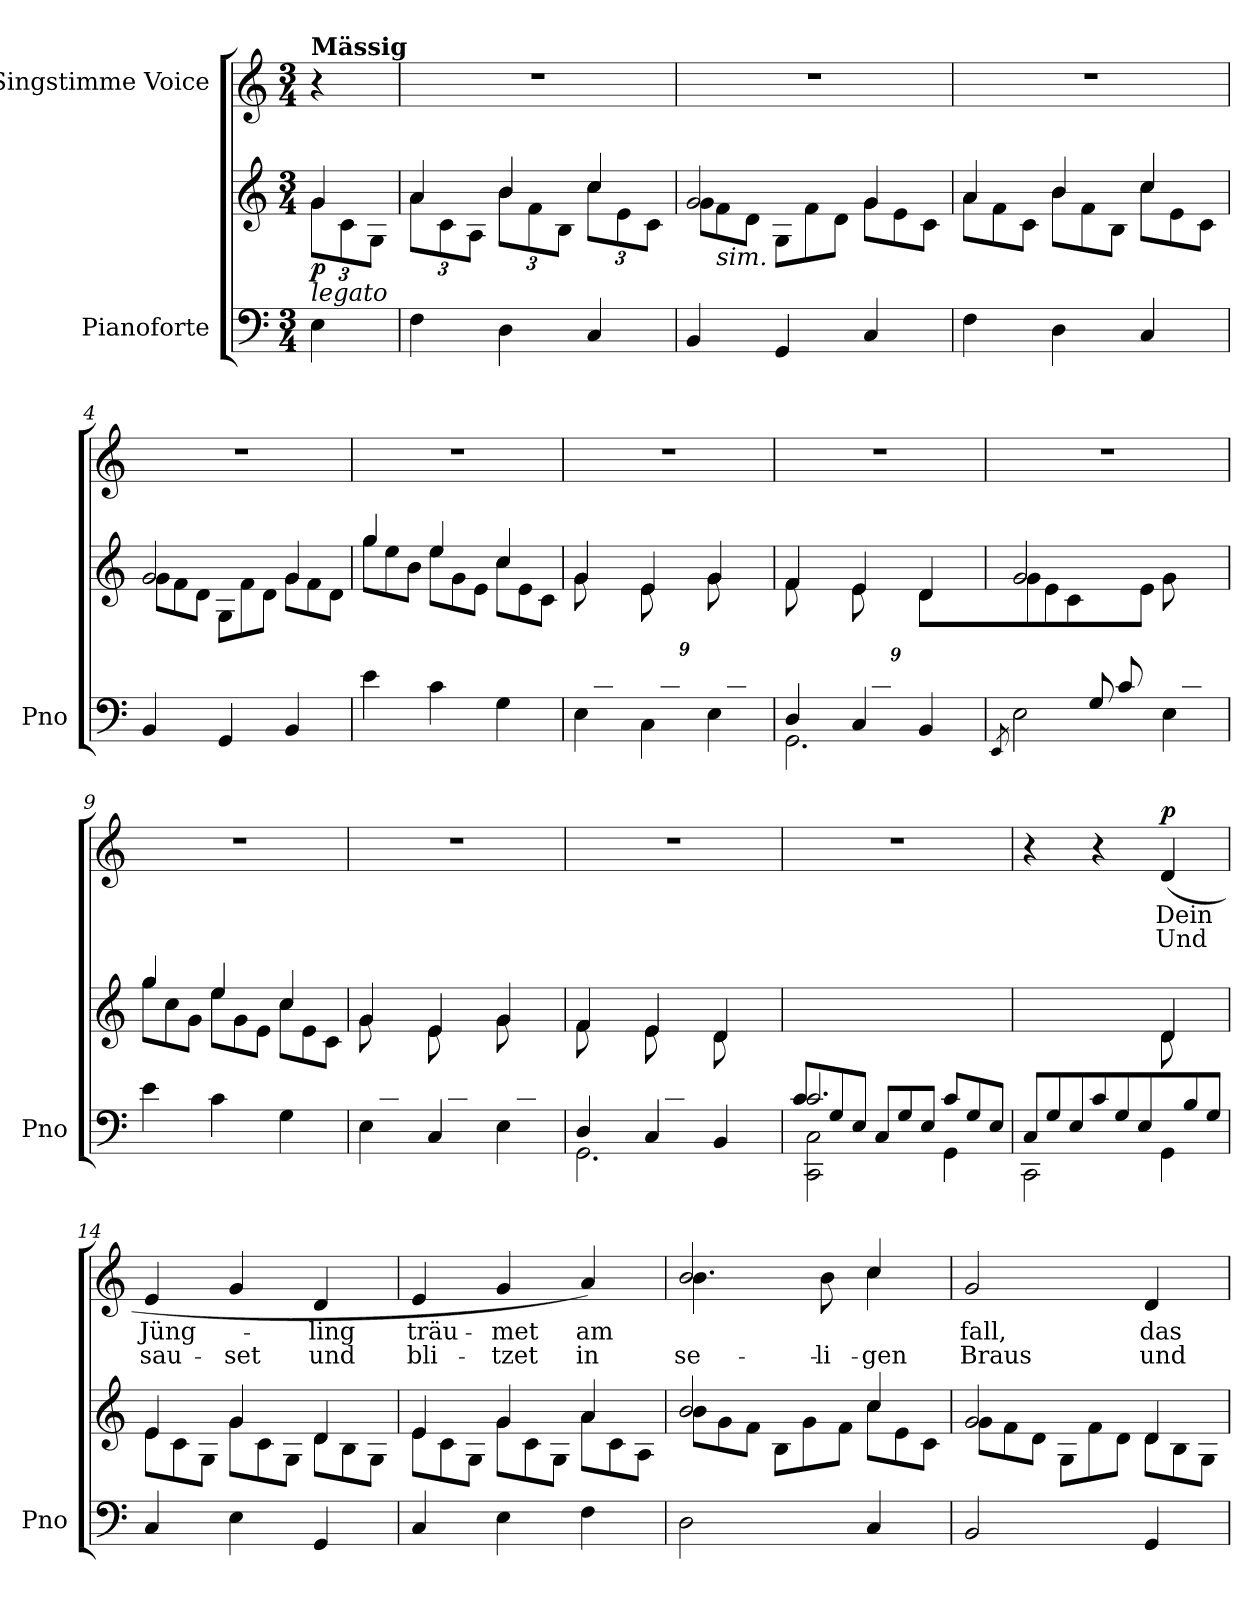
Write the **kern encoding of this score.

**kern	**kern	**dynam	**kern	**text	**text	**dynam
*part2	*part2	*part2	*part1	*part1	*part1	*part1
*staff3	*staff2	*staff2/3	*staff1	*staff1	*staff1	*staff1
*I"Pianoforte	*	*	*I"Singstimme Voice	*	*	*
*I'Pno	*	*	*	*	*	*
*clefF4	*clefG2	*	*clefG2	*	*	*
*k[]	*k[]	*	*k[]	*	*	*
*M3/4	*M3/4	*	*M3/4	*	*	*
=	=	=	=	=	=	=
*	*^	*	*	*	*	*
*	*	*Xbrackettup	*	*	*	*	*
!	!	!	!	!LO:TX:a:B:t=Mässig	!	!	!
!	!LO:TX:b:i:t=legato	!	!	!	!	!	!
!	!	!	!LO:DY:b	!	!	!	!
4E\	4g/	12g\L	p	4r	.	.	.
.	.	12c\	.	.	.	.	.
.	.	12G\J	.	.	.	.	.
=1	=1	=1	=1	=1	=1	=1	=1
4F\	4a/	12a\L	.	2.r	.	.	.
.	.	12c\	.	.	.	.	.
.	.	12A\J	.	.	.	.	.
4D\	4b/	12b\L	.	.	.	.	.
.	.	12f\	.	.	.	.	.
.	.	12B\J	.	.	.	.	.
4C/	4cc/	12cc\L	.	.	.	.	.
.	.	12e\	.	.	.	.	.
.	.	12c\J	.	.	.	.	.
=2	=2	=2	=2	=2	=2	=2	=2
*	*	*Xtuplet	*	*	*	*	*
4BB/	2g/	12g\L	.	2.r	.	.	.
!	!	!LO:TX:b:i:t=sim.	!	!	!	!	!
.	.	12f\	.	.	.	.	.
.	.	12d\J	.	.	.	.	.
4GG/	.	12G\L	.	.	.	.	.
.	.	12f\	.	.	.	.	.
.	.	12d\J	.	.	.	.	.
4C/	4g/	12g\L	.	.	.	.	.
.	.	12e\	.	.	.	.	.
.	.	12c\J	.	.	.	.	.
!!LO:LB:g=z
=3	=3	=3	=3	=3	=3	=3	=3
4F\	4a/	12a\L	.	2.r	.	.	.
.	.	12f\	.	.	.	.	.
.	.	12c\J	.	.	.	.	.
4D\	4b/	12b\L	.	.	.	.	.
.	.	12f\	.	.	.	.	.
.	.	12B\J	.	.	.	.	.
4C/	4cc/	12cc\L	.	.	.	.	.
.	.	12e\	.	.	.	.	.
.	.	12c\J	.	.	.	.	.
=4	=4	=4	=4	=4	=4	=4	=4
4BB/	2g/	12g\L	.	2.r	.	.	.
.	.	12f\	.	.	.	.	.
.	.	12d\J	.	.	.	.	.
4GG/	.	12G\L	.	.	.	.	.
.	.	12f\	.	.	.	.	.
.	.	12d\J	.	.	.	.	.
4BB/	4g/	12g\L	.	.	.	.	.
.	.	12f\	.	.	.	.	.
.	.	12d\J	.	.	.	.	.
!!LO:LB:g=z
=5	=5	=5	=5	=5	=5	=5	=5
4e\	(4gg/	12gg\L	.	2.r	.	.	.
.	.	12ee\	.	.	.	.	.
.	.	12b\J	.	.	.	.	.
4c\	4ee/	12ee\L	.	.	.	.	.
.	.	12g\	.	.	.	.	.
.	.	12e\J	.	.	.	.	.
4G\	4cc/	12cc\L	.	.	.	.	.
.	.	12e\	.	.	.	.	.
.	.	12c\J	.	.	.	.	.
=6	=6	=6	=6	=6	=6	=6	=6
*^	*	*	*	*	*	*	*
12ryy	4E\	4g/	12g\L	.	2.r	.	.	.
12c/	.	.	6ryy	.	.	.	.	.
12G/J	.	.	.	.	.	.	.	.
12ryy	4C\	4e/	12e\L	.	.	.	.	.
12c/	.	.	6ryy	.	.	.	.	.
12G/J	.	.	.	.	.	.	.	.
12ryy	4E\	4g/	12g\L	.	.	.	.	.
12c/	.	.	6ryy	.	.	.	.	.
12G/J	.	.	.	.	.	.	.	.
=7	=7	=7	=7	=7	=7	=7	=7	=7
*	*^	*	*	*	*	*	*	*
12ryy	4D/	2.GG\	4f/	12f\L	.	2.r	.	.	.
12B/	.	.	.	6ryy	.	.	.	.	.
12G/J	.	.	.	.	.	.	.	.	.
12ryy	4C/	.	4e/	12e\L	.	.	.	.	.
12c/	.	.	.	6ryy	.	.	.	.	.
12G/J	.	.	.	.	.	.	.	.	.
12ryy	4BB/	.	4d/	12d\L	.	.	.	.	.
12G/	.	.	.	6ryy	.	.	.	.	.
12D/J	.	.	.	.	.	.	.	.	.
=8	=8	=8	=8	=8	=8	=8	=8	=8	=8
.	.	8qEE/	.	.	.	.	.	.	.
12%7ryy	4ryy	2E\	2g/	12g\L	.	2.r	.	.	.
.	.	.	.	12e\	.	.	.	.	.
.	.	.	.	12c\J	.	.	.	.	.
*	*Xtuplet	*	*	*	*	*	*	*	*
.	12G/L	.	.	6ryy	.	.	.	.	.
.	12c/	.	.	.	.	.	.	.	.
.	3ryy	.	.	12e\J	.	.	.	.	.
.	.	4E\	12g\L	6ryy	.	.	.	.	.
12c/	.	.	6ryy	.	.	.	.	.	.
12G/J)	.	.	.	12ryy	.	.	.	.	.
*v	*v	*v	*	*	*	*	*	*	*
!!LO:LB:g=z
=9	=9	=9	=9	=9	=9	=9	=9
4e\	4gg/	12gg\L	.	2.r	.	.	.
.	.	12cc\	.	.	.	.	.
.	.	12g\J	.	.	.	.	.
4c\	4ee/	12ee\L	.	.	.	.	.
.	.	12g\	.	.	.	.	.
.	.	12e\J	.	.	.	.	.
4G\	4cc/	12cc\L	.	.	.	.	.
.	.	12e\	.	.	.	.	.
.	.	12c\J	.	.	.	.	.
=10	=10	=10	=10	=10	=10	=10	=10
*^	*	*	*	*	*	*	*
12ryy	4E\	4g/	12g\L	.	2.r	.	.	.
12c/	.	.	6ryy	.	.	.	.	.
12G/J	.	.	.	.	.	.	.	.
12ryy	4C/	4e/	12e\L	.	.	.	.	.
12c/	.	.	6ryy	.	.	.	.	.
12G/J	.	.	.	.	.	.	.	.
12ryy	4E\	4g/	12g\L	.	.	.	.	.
12c/	.	.	6ryy	.	.	.	.	.
12G/J	.	.	.	.	.	.	.	.
!!LO:LB:g=z
=11	=11	=11	=11	=11	=11	=11	=11	=11
*	*^	*	*	*	*	*	*	*
12ryy	4D/	2.GG\	4f/	12f\L	.	2.r	.	.	.
12B/	.	.	.	6ryy	.	.	.	.	.
12G/J	.	.	.	.	.	.	.	.	.
12ryy	4C/	.	4e/	12e\L	.	.	.	.	.
12c/	.	.	.	6ryy	.	.	.	.	.
12G/J	.	.	.	.	.	.	.	.	.
12ryy	4BB/	.	4d/	12d\L	.	.	.	.	.
12G/	.	.	.	6ryy	.	.	.	.	.
12F/J	.	.	.	.	.	.	.	.	.
*	*	*	*v	*v	*	*	*	*	*
=12	=12	=12	=12	=12	=12	=12	=12	=12
2.c/	12c/L	2CC\ 2C\	2.ryy	.	2.r	.	.	.
.	12G/	.	.	.	.	.	.	.
.	12E/J	.	.	.	.	.	.	.
.	12C/L	.	.	.	.	.	.	.
.	12G/	.	.	.	.	.	.	.
.	12E/J	.	.	.	.	.	.	.
.	12c/L	4GG\	.	.	.	.	.	.
.	12G/	.	.	.	.	.	.	.
.	12E/J	.	.	.	.	.	.	.
*	*v	*v	*	*	*	*	*	*
=13	=13	=13	=13	=13	=13	=13	=13
*	*	*^	*	*	*	*	*
12C/L	2CC\	2ryy	2ryy	.	4r	.	.	.
12G/	.	.	.	.	.	.	.	.
12E/J	.	.	.	.	.	.	.	.
12c/L	.	.	.	.	4r	.	.	.
12G/	.	.	.	.	.	.	.	.
12E/J	.	.	.	.	.	.	.	.
!	!	!	!	!	!	!LO:LY:b	!LO:LY:b	!LO:DY:a
12ryy	4GG\	4d/	12d\L	.	(4d/	Dein	Und	p
12B/	.	.	6ryy	.	.	.	.	.
12G/J	.	.	.	.	.	.	.	.
*v	*v	*	*	*	*	*	*	*
!!LO:PB:g=z
=14	=14	=14	=14	=14	=14	=14	=14
!	!	!	!	!	!LO:LY:b	!LO:LY:b	!
4C/	4e/	12e\L	.	4e/	Jüng-	sau-	.
.	.	12c\	.	.	.	.	.
.	.	12G\J	.	.	.	.	.
!	!	!	!	!	!	!LO:LY:b	!
4E\	4g/	12g\L	.	4g/	.	-set	.
.	.	12c\	.	.	.	.	.
.	.	12G\J	.	.	.	.	.
!	!	!	!	!	!LO:LY:b	!LO:LY:b	!
4GG/	4d/	12d\L	.	4d/	-ling	und	.
.	.	12B\	.	.	.	.	.
.	.	12G\J	.	.	.	.	.
=15	=15	=15	=15	=15	=15	=15	=15
!	!	!	!	!	!LO:LY:b	!LO:LY:b	!
4C/	4e/	12e\L	.	4e/	träu-	bli-	.
.	.	12c\	.	.	.	.	.
.	.	12G\J	.	.	.	.	.
!	!	!	!	!	!LO:LY:b	!LO:LY:b	!
4E\	4g/	12g\L	.	4g/	-met	-tzet	.
.	.	12c\	.	.	.	.	.
.	.	12G\J	.	.	.	.	.
!	!	!	!	!	!LO:LY:b	!LO:LY:b	!
4F\	4a/	12a\L	.	4a/)	am	in	.
.	.	12c\	.	.	.	.	.
.	.	12A\J	.	.	.	.	.
!!LO:LB:g=z
=16	=16	=16	=16	=16	=16	=16	=16
!	!	!	!	!	!LO:LY:b	!	!
*	*	*	*	*^	*	*	*
!	!	!	!	!	!	!	!LO:LY:b	!
2D\	2b/	12b\L	.	2b/	4.b\	.	se-	.
.	.	12g\	.	.	.	.	.	.
.	.	12f\J	.	.	.	.	.	.
.	.	12B\L	.	.	.	.	.	.
.	.	12g\	.	.	.	.	.	.
!	!	!	!	!	!	!	!LO:LY:b	!
.	.	.	.	.	8b\	.	-li-	.
.	.	12f\J	.	.	.	.	.	.
!	!	!	!	!	!	!LO:LY:b	!	!
!	!	!	!	!	!	!	!LO:LY:b	!
4C/	4cc/	12cc\L	.	4cc/	4cc\	.	-gen	.
.	.	12e\	.	.	.	.	.	.
.	.	12c\J	.	.	.	.	.	.
*	*	*	*	*v	*v	*	*	*
=17	=17	=17	=17	=17	=17	=17	=17
!	!	!	!	!	!LO:LY:b	!LO:LY:b	!
2BB/	2g/	12g\L	.	2g/	-fall,	Braus	.
.	.	12f\	.	.	.	.	.
.	.	12d\J	.	.	.	.	.
.	.	12G\L	.	.	.	.	.
.	.	12f\	.	.	.	.	.
.	.	12d\J	.	.	.	.	.
!	!	!	!	!	!LO:LY:b	!LO:LY:b	!
4GG/	4d/	12d\L	.	4d/	das	und	.
.	.	12B\	.	.	.	.	.
.	.	12G\J	.	.	.	.	.
*	*v	*v	*	*	*	*	*
=	=	=	=	=	=	=
*-	*-	*-	*-	*-	*-	*-
